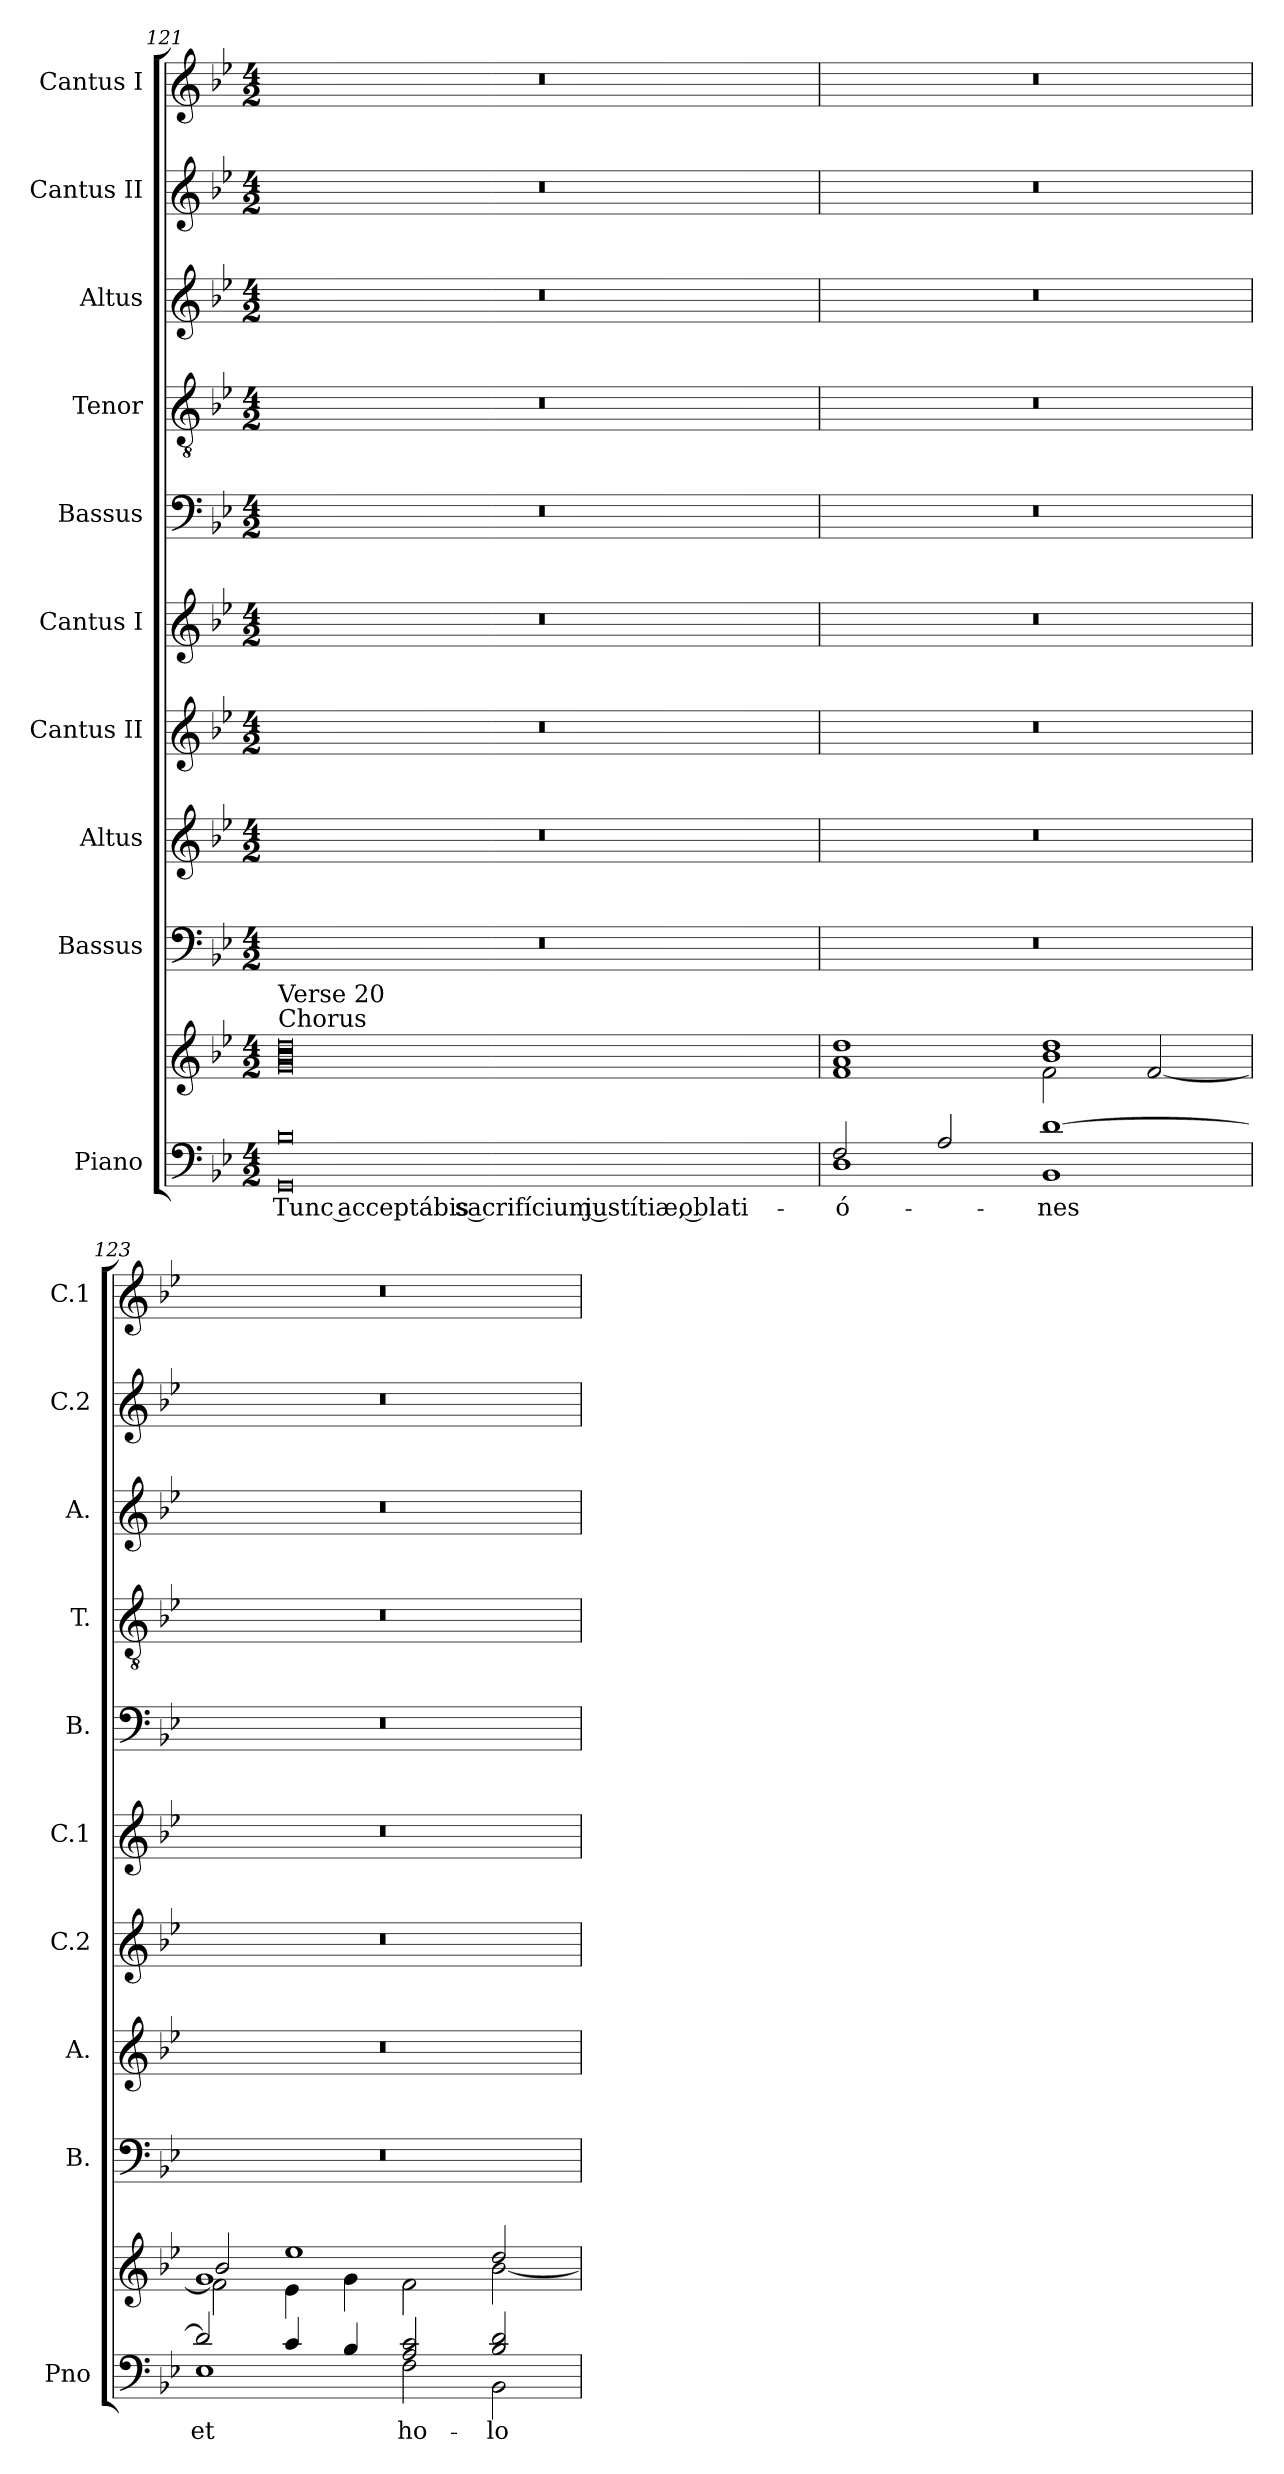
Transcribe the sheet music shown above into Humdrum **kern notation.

**kern	**text	**kern	**kern	**kern	**kern	**kern	**kern	**kern	**kern	**kern	**kern
*part10	*part10	*part10	*part9	*part8	*part7	*part6	*part5	*part4	*part3	*part2	*part1
*staff11	*staff11	*staff10	*staff9	*staff8	*staff7	*staff6	*staff5	*staff4	*staff3	*staff2	*staff1
*I"Piano	*	*	*I"Bassus	*I"Altus	*I"Cantus II	*I"Cantus I	*I"Bassus	*I"Tenor	*I"Altus	*I"Cantus II	*I"Cantus I
*I'Pno	*	*	*I'B.	*I'A.	*I'C.2	*I'C.1	*I'B.	*I'T.	*I'A.	*I'C.2	*I'C.1
!!LO:LB:g=z
*clefF4	*	*clefG2	*clefF4	*clefG2	*clefG2	*clefG2	*clefF4	*clefGv2	*clefG2	*clefG2	*clefG2
*	*	*	*	*	*	*	*	*ITrd7c12	*	*	*
*k[b-e-]	*	*k[b-e-]	*k[b-e-]	*k[b-e-]	*k[b-e-]	*k[b-e-]	*k[b-e-]	*k[b-e-]	*k[b-e-]	*k[b-e-]	*k[b-e-]
*B-:	*	*B-:	*B-:	*B-:	*B-:	*B-:	*B-:	*B-:	*B-:	*B-:	*B-:
*M4/2	*	*M4/2	*M4/2	*M4/2	*M4/2	*M4/2	*M4/2	*M4/2	*M4/2	*M4/2	*M4/2
=121	=121	=121	=121	=121	=121	=121	=121	=121	=121	=121	=121
!	!	!LO:TX:a:t=Chorus	!	!	!	!	!	!	!	!	!
!	!	!LO:TX:t=Verse 20	!	!	!	!	!	!	!	!	!
!	!LO:LY:b:color=#000000	!	!LO:N:vis=1	!LO:N:vis=1	!LO:N:vis=1	!LO:N:vis=1	!LO:N:vis=1	!LO:N:vis=1	!LO:N:vis=1	!LO:N:vis=1	!LO:N:vis=1
0GGi 0B-i	Tunc acceptábis sacrifícium justítiæ, oblati -	0gi 0b-i 0ddi	0r	0r	0r	0r	0r	0r	0r	0r	0r
=122	=122	=122	=122	=122	=122	=122	=122	=122	=122	=122	=122
!	!LO:LY:b:color=#000000	!	!LO:N:vis=1	!LO:N:vis=1	!LO:N:vis=1	!LO:N:vis=1	!LO:N:vis=1	!LO:N:vis=1	!LO:N:vis=1	!LO:N:vis=1	!LO:N:vis=1
*^	*	*^	*	*	*	*	*	*	*	*	*
2Fi/	1Di	ó-	1ai 1ddi	1fi	0r	0r	0r	0r	0r	0r	0r	0r	0r
2Ai/	.	.	.	.	.	.	.	.	.	.	.	.	.
!	!	!LO:LY:b:color=#000000	!	!	!	!	!	!	!	!	!	!	!
[1di	1BB-i	-nes	1b-i 1ddi	2fi\	.	.	.	.	.	.	.	.	.
.	.	.	.	[2fi/	.	.	.	.	.	.	.	.	.
*	*	*	*v	*v	*	*	*	*	*	*	*	*	*
=123	=123	=123	=123	=123	=123	=123	=123	=123	=123	=123	=123	=123
*	*	*	*^	*	*	*	*	*	*	*	*	*
!	!	!LO:LY:b:color=#000000	!	!	!LO:N:vis=1	!LO:N:vis=1	!LO:N:vis=1	!LO:N:vis=1	!LO:N:vis=1	!LO:N:vis=1	!LO:N:vis=1	!LO:N:vis=1	!LO:N:vis=1
*	*	*	*^	*^	*	*	*	*	*	*	*	*	*
2di/]	1E-i	et	1gi	2fi\]	2b-i/	2ryy	0r	0r	0r	0r	0r	0r	0r	0r	0r
4ci/	.	.	.	1ryy	1ee-i	4e-i\	.	.	.	.	.	.	.	.	.
4B-i/	.	.	.	.	.	4gi\	.	.	.	.	.	.	.	.	.
!	!	!LO:LY:b:color=#000000	!	!	!	!	!	!	!	!	!	!	!	!	!
2Ai/ 2ci	2Fi\	ho-	2ryy	.	.	2fi\	.	.	.	.	.	.	.	.	.
!	!	!LO:LY:b:color=#000000	!	!	!	!	!	!	!	!	!	!	!	!	!
2B-i/ 2di	2BB-i\	-lo-	2ddi/	[2b-i\	2ryy	2ryy	.	.	.	.	.	.	.	.	.
*v	*v	*	*	*	*	*	*	*	*	*	*	*	*	*	*
*	*	*v	*v	*v	*v	*	*	*	*	*	*	*	*	*
=	=	=	=	=	=	=	=	=	=	=	=
*-	*-	*-	*-	*-	*-	*-	*-	*-	*-	*-	*-
